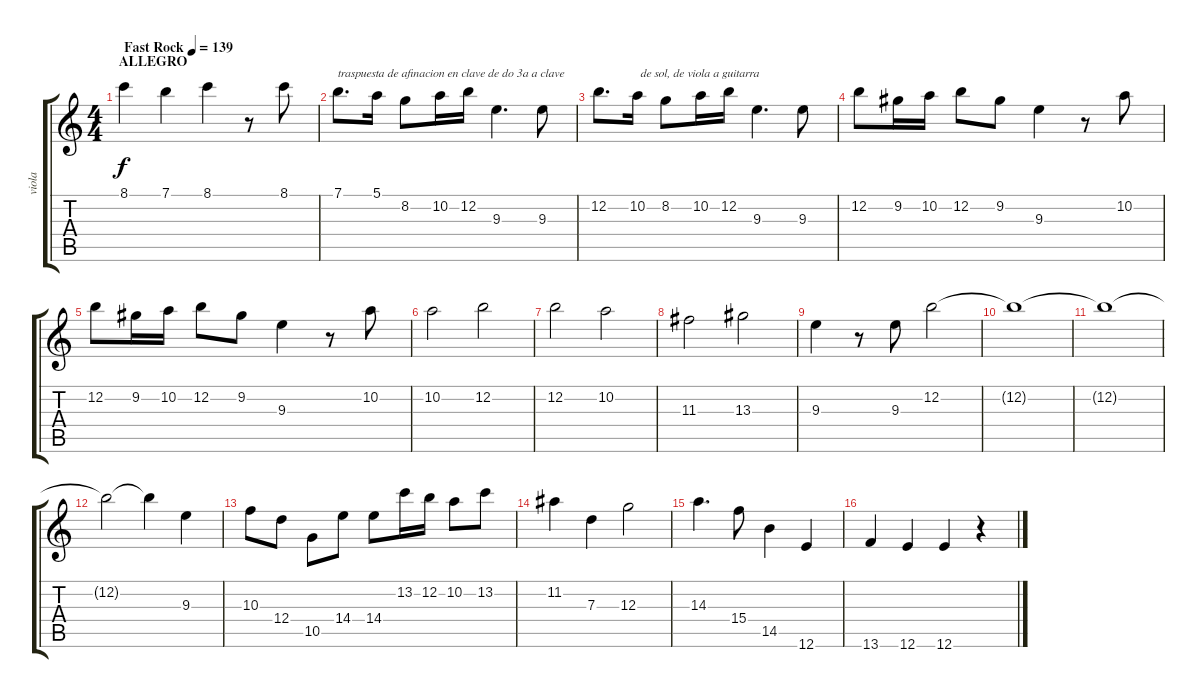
\track ("viola" "viola") {instrument distortionguitar}
\staff {score tabs}
\tuning (E4 B3 G3 D3 A2 E2) {hide}
\ts (4 4)
\section ("" "ALLEGRO")
\tempo (139 "Fast Rock")
\clef g2
\ks aminor
8.1.4{dy f instrument distortionguitar} 7.1.4 8.1.4 r.8 8.1.8 |
7.1.8{d txt "traspuesta de afinacion en clave de do 3a a clave "} 5.1.16 8.2.8 10.2.16 12.2.16 9.3.4{d} 9.3.8 |
12.2.8{d} 10.2.16{txt " de sol, de viola a guitarra"} 8.2.8 10.2.16 12.2.16 9.3.4{d} 9.3.8 |
12.2.8 9.2.16 10.2.16 12.2.8 9.2.8 9.3.4 r.8 10.2.8 |
12.2.8 9.2.16 10.2.16 12.2.8 9.2.8 9.3.4 r.8 10.2.8 |
10.2.2 12.2.2 |
12.2.2 10.2.2 |
11.3.2 13.3.2 |
9.3.4 r.8 9.3.8 12.2.2 |
12.2{t}.1 |
12.2{t}.1 |
12.2{t}.2 12.2{t}.4 9.3.4 |
10.3.8 12.4.8 10.5.8 14.4.8 14.4.8 13.2.16 12.2.16 10.2.8 13.2.8 |
11.2.4 7.3.4 12.3.2 |
14.3.4{d} 15.4.8 14.5.4 12.6.4 |
13.6.4 12.6.4 12.6.4 r.4
